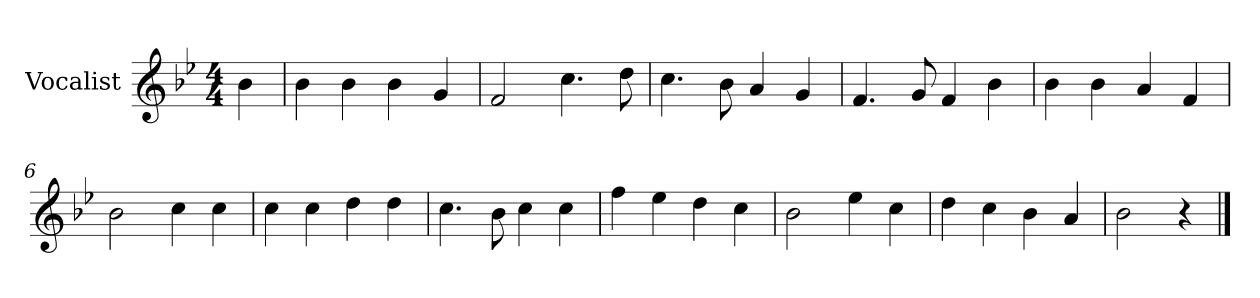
**kern
*part1
*staff1
*I"Vocalist
*k[b-e-]
*B-:
*M4/4
=
4b-
=1
4b-
4b-
4b-
4g
=2
2f
4.cc
8dd
=3
4.cc
8b-
4a
4g
=4
4.f
8g
4f
4b-
=5
4b-
4b-
4a
4f
=6
2b-
4cc
4cc
=7
4cc
4cc
4dd
4dd
=8
4.cc
8b-
4cc
4cc
=9
4ff
4ee-
4dd
4cc
=10
2b-
4ee-
4cc
=11
4dd
4cc
4b-
4a
=12
2b-
4r
==
*-
